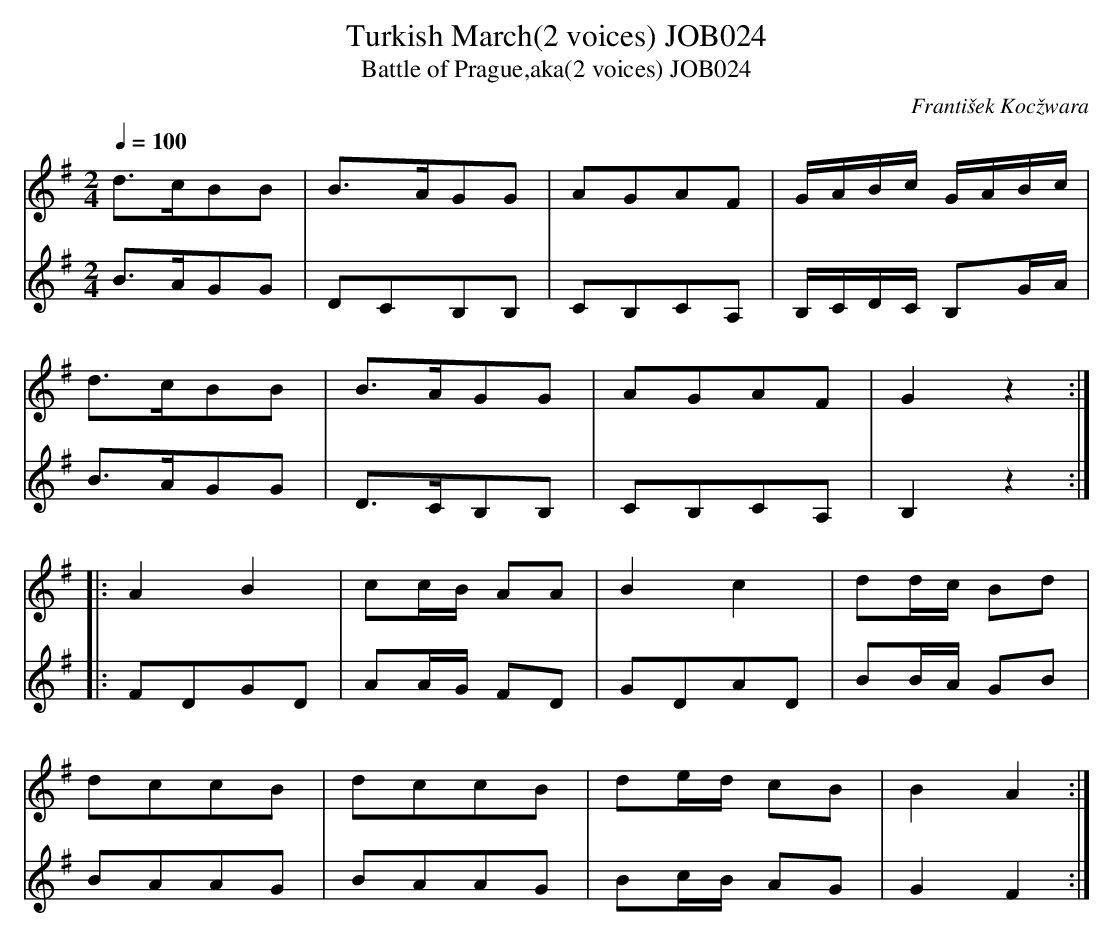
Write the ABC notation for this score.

X:1
T:Turkish March(2 voices) JOB024
T:Battle of Prague,aka(2 voices) JOB024
C:František Kocžwara
M:2/4
L:1/8
Q:1/4=100
K:G
V:1
d3/2c/BB|B3/2A/GG|AGAF|G/A/B/c/ G/A/B/c/|
d3/2c/BB|B3/2A/GG|AGAF|G2 z2:|
|:A2B2|cc/B/ AA|B2c2|dd/c/ Bd|
dccB|dccB|de/d/ cB|B2A2:|
V:2
B3/2A/GG|DCB,B,|CB,CA,|B,/C/D/C/ B,G/A/|
B3/2A/GG|D3/2C/B,B,|CB,CA,|B,2z2:|
|:FDGD|AA/G/ FD|GDAD|BB/A/ GB|
BAAG|BAAG|Bc/B/ AG|G2 F2:|
